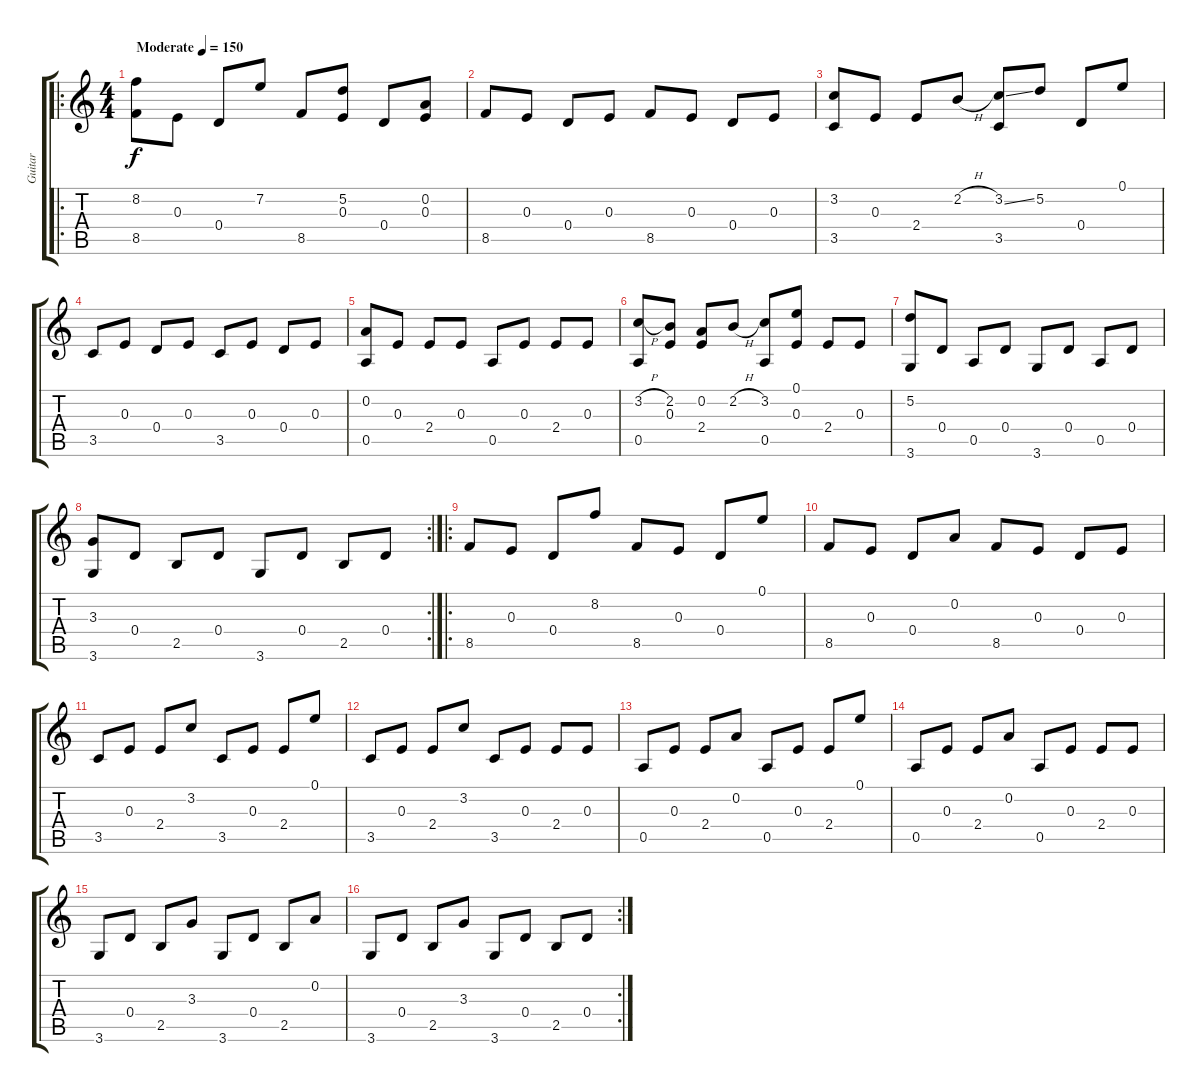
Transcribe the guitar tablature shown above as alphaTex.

\track ("Guitar" "Guitar") {instrument acousticguitarsteel}
\staff {score tabs}
\tuning (E4 A3 E3 D3 A2 E2) {hide}
\ro
\ts (4 4)
\tempo (150 "Moderate")
\clef g2
\ks c
(8.2 8.5).8{dy f instrument acousticguitarsteel} 0.3.8 0.4.8 7.2.8 8.5.8 (5.2 0.3).8 0.4.8 (0.2 0.3).8 |
8.5.8 0.3.8 0.4.8 0.3.8 8.5.8 0.3.8 0.4.8 0.3.8 |
(3.2 3.5).8 0.3.8 2.4.8 2.2{h}.8 (3.2{ss} 3.5).8 5.2.8 0.4.8 0.1.8 |
3.5.8 0.3.8 0.4.8 0.3.8 3.5.8 0.3.8 0.4.8 0.3.8 |
(0.2 0.5).8 0.3.8 2.4.8 0.3.8 0.5.8 0.3.8 2.4.8 0.3.8 |
(3.2{h} 0.5).8 (2.2 0.3).8 (0.2 2.4).8 2.2{h}.8 (3.2 0.5).8 (0.1 0.3).8 2.4.8 0.3.8 |
(5.2 3.6).8 0.4.8 0.5.8 0.4.8 3.6.8 0.4.8 0.5.8 0.4.8 |
\rc 2
(3.3 3.6).8 0.4.8 2.5.8 0.4.8 3.6.8 0.4.8 2.5.8 0.4.8 |
\ro
8.5.8 0.3.8 0.4.8 8.2.8 8.5.8 0.3.8 0.4.8 0.1.8 |
8.5.8 0.3.8 0.4.8 0.2.8 8.5.8 0.3.8 0.4.8 0.3.8 |
3.5.8 0.3.8 2.4.8 3.2.8 3.5.8 0.3.8 2.4.8 0.1.8 |
3.5.8 0.3.8 2.4.8 3.2.8 3.5.8 0.3.8 2.4.8 0.3.8 |
0.5.8 0.3.8 2.4.8 0.2.8 0.5.8 0.3.8 2.4.8 0.1.8 |
0.5.8 0.3.8 2.4.8 0.2.8 0.5.8 0.3.8 2.4.8 0.3.8 |
3.6.8 0.4.8 2.5.8 3.3.8 3.6.8 0.4.8 2.5.8 0.2.8 |
\rc 2
3.6.8 0.4.8 2.5.8 3.3.8 3.6.8 0.4.8 2.5.8 0.4.8
